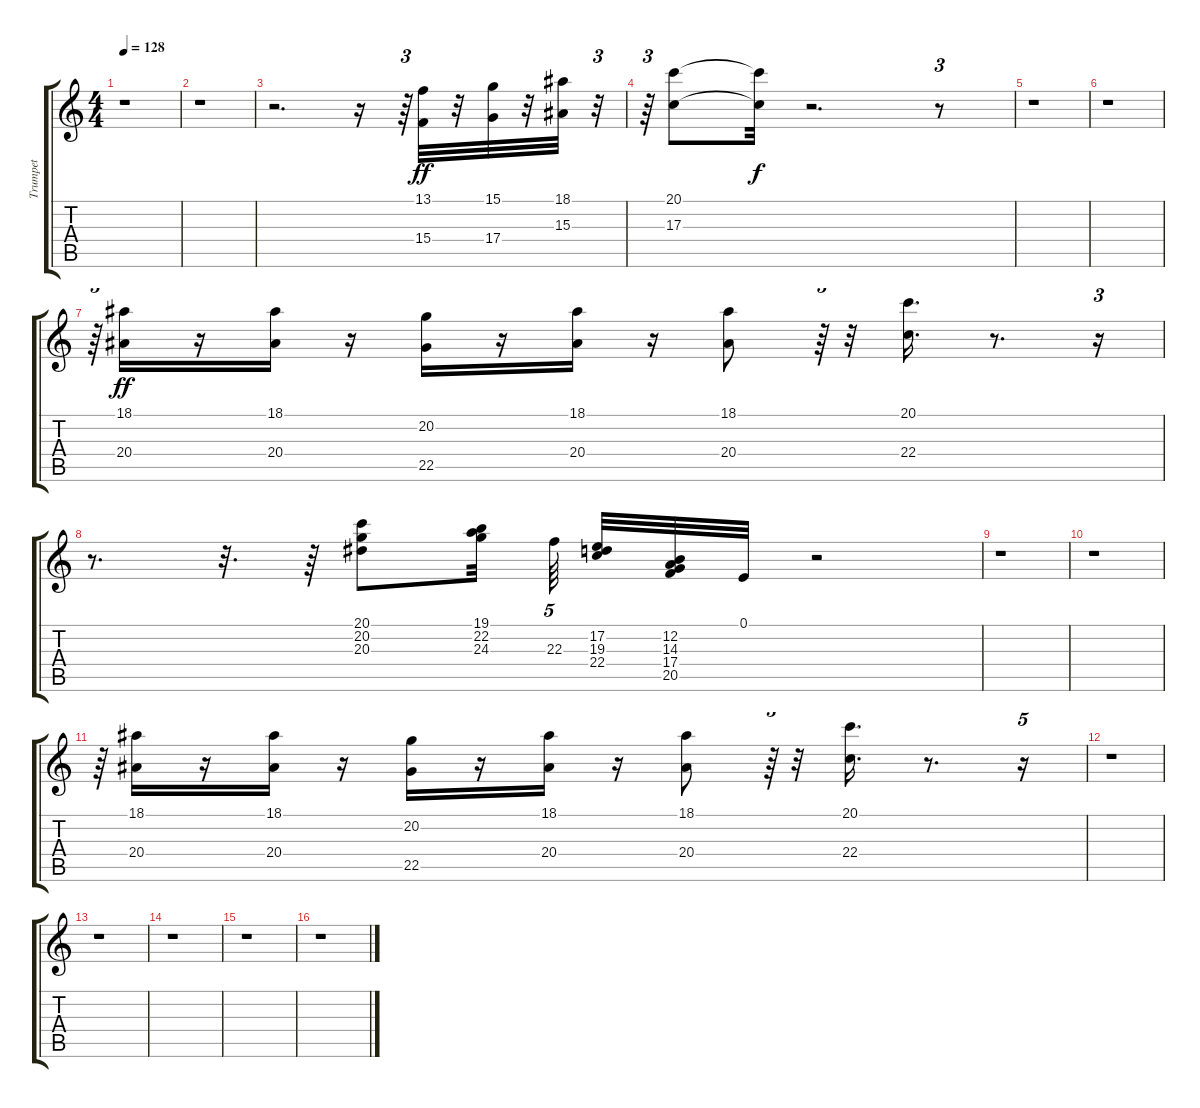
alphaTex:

\track ("Trumpet" "Trumpet") {instrument brasssection}
\staff {score tabs}
\tuning (E4 B3 G3 D3 A2 E2) {hide}
\ts (4 4)
\tempo 128
\clef g2
\ks c
r.1{dy ff} |
r.1 |
r.2{d} r.16 r.64{tu (3 2)} (13.1 15.4).32 r.32 (15.1 17.4).32 r.32 (18.1 15.3).32 r.32{tu (3 2)} |
r.64{tu (3 2)} (20.1 17.3).8 (20.1{t} 17.3{t}).32{dy f} r.2{d} r.8{tu (3 2)} |
r.1 |
r.1 |
r.64{tu (3 2)} (18.1 20.4).16{dy ff} r.16 (18.1 20.4).16 r.16 (20.2 22.5).16 r.16 (18.1 20.4).16 r.16 (18.1 20.4).8 r.64{tu (3 2)} r.32 (20.1 22.4).16{d} r.8{d} r.16{tu (3 2)} |
r.8{d} r.32{d} r.64 (20.1 20.2 20.3).8 (19.1 22.2 24.3).32{beam splitsecondary} 22.3.64{tu (5 4) beam splitsecondary} (17.2 19.3 22.4).32 (12.2 14.3 17.4 20.5).32 0.1.32 r.2 |
r.1 |
r.1 |
r.64 (18.1 20.4).16 r.16 (18.1 20.4).16 r.16 (20.2 22.5).16 r.16 (18.1 20.4).16 r.16 (18.1 20.4).8 r.64{tu (3 2)} r.32 (20.1 22.4).16{d} r.8{d} r.16{tu (5 4)} |
r.1 |
r.1 |
r.1 |
r.1 |
r.1
